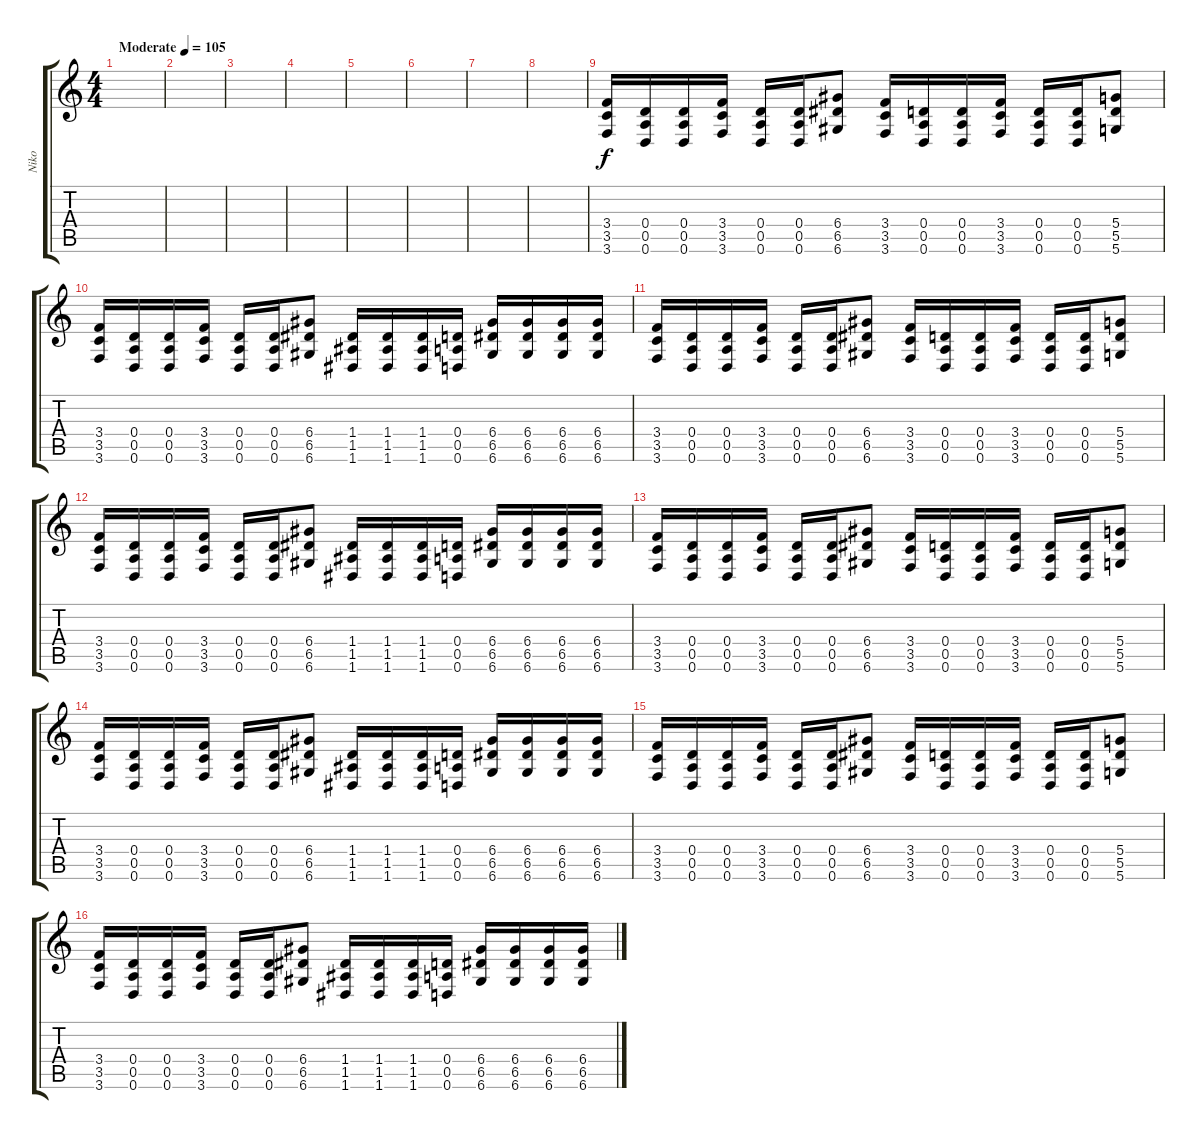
\track ("Niko" "Niko") {instrument distortionguitar}
\staff {score tabs}
\tuning (E4 B3 G3 D3 A2 D2) {hide}
\ts (4 4)
\tempo (105 "Moderate")
\clef g2
\ks c
|
|
|
|
|
|
|
|
(3.4 3.5 3.6).16 (0.4 0.5 0.6).16 (0.4 0.5 0.6).16 (3.4 3.5 3.6).16 (0.4 0.5 0.6).16 (0.4 0.5 0.6).16 (6.4 6.5 6.6).8 (3.4 3.5 3.6).16 (0.4 0.5 0.6).16 (0.4 0.5 0.6).16 (3.4 3.5 3.6).16 (0.4 0.5 0.6).16 (0.4 0.5 0.6).16 (5.4 5.5 5.6).8 |
(3.4 3.5 3.6).16 (0.4 0.5 0.6).16 (0.4 0.5 0.6).16 (3.4 3.5 3.6).16 (0.4 0.5 0.6).16 (0.4 0.5 0.6).16 (6.4 6.5 6.6).8 (1.4 1.5 1.6).16 (1.4 1.5 1.6).16 (1.4 1.5 1.6).16 (0.4 0.5 0.6).16 (6.4 6.5 6.6).16 (6.4 6.5 6.6).16 (6.4 6.5 6.6).16 (6.4 6.5 6.6).16 |
(3.4 3.5 3.6).16 (0.4 0.5 0.6).16 (0.4 0.5 0.6).16 (3.4 3.5 3.6).16 (0.4 0.5 0.6).16 (0.4 0.5 0.6).16 (6.4 6.5 6.6).8 (3.4 3.5 3.6).16 (0.4 0.5 0.6).16 (0.4 0.5 0.6).16 (3.4 3.5 3.6).16 (0.4 0.5 0.6).16 (0.4 0.5 0.6).16 (5.4 5.5 5.6).8 |
(3.4 3.5 3.6).16 (0.4 0.5 0.6).16 (0.4 0.5 0.6).16 (3.4 3.5 3.6).16 (0.4 0.5 0.6).16 (0.4 0.5 0.6).16 (6.4 6.5 6.6).8 (1.4 1.5 1.6).16 (1.4 1.5 1.6).16 (1.4 1.5 1.6).16 (0.4 0.5 0.6).16 (6.4 6.5 6.6).16 (6.4 6.5 6.6).16 (6.4 6.5 6.6).16 (6.4 6.5 6.6).16 |
(3.4 3.5 3.6).16 (0.4 0.5 0.6).16 (0.4 0.5 0.6).16 (3.4 3.5 3.6).16 (0.4 0.5 0.6).16 (0.4 0.5 0.6).16 (6.4 6.5 6.6).8 (3.4 3.5 3.6).16 (0.4 0.5 0.6).16 (0.4 0.5 0.6).16 (3.4 3.5 3.6).16 (0.4 0.5 0.6).16 (0.4 0.5 0.6).16 (5.4 5.5 5.6).8 |
(3.4 3.5 3.6).16 (0.4 0.5 0.6).16 (0.4 0.5 0.6).16 (3.4 3.5 3.6).16 (0.4 0.5 0.6).16 (0.4 0.5 0.6).16 (6.4 6.5 6.6).8 (1.4 1.5 1.6).16 (1.4 1.5 1.6).16 (1.4 1.5 1.6).16 (0.4 0.5 0.6).16 (6.4 6.5 6.6).16 (6.4 6.5 6.6).16 (6.4 6.5 6.6).16 (6.4 6.5 6.6).16 |
(3.4 3.5 3.6).16 (0.4 0.5 0.6).16 (0.4 0.5 0.6).16 (3.4 3.5 3.6).16 (0.4 0.5 0.6).16 (0.4 0.5 0.6).16 (6.4 6.5 6.6).8 (3.4 3.5 3.6).16 (0.4 0.5 0.6).16 (0.4 0.5 0.6).16 (3.4 3.5 3.6).16 (0.4 0.5 0.6).16 (0.4 0.5 0.6).16 (5.4 5.5 5.6).8 |
(3.4 3.5 3.6).16 (0.4 0.5 0.6).16 (0.4 0.5 0.6).16 (3.4 3.5 3.6).16 (0.4 0.5 0.6).16 (0.4 0.5 0.6).16 (6.4 6.5 6.6).8 (1.4 1.5 1.6).16 (1.4 1.5 1.6).16 (1.4 1.5 1.6).16 (0.4 0.5 0.6).16 (6.4 6.5 6.6).16 (6.4 6.5 6.6).16 (6.4 6.5 6.6).16 (6.4 6.5 6.6).16
